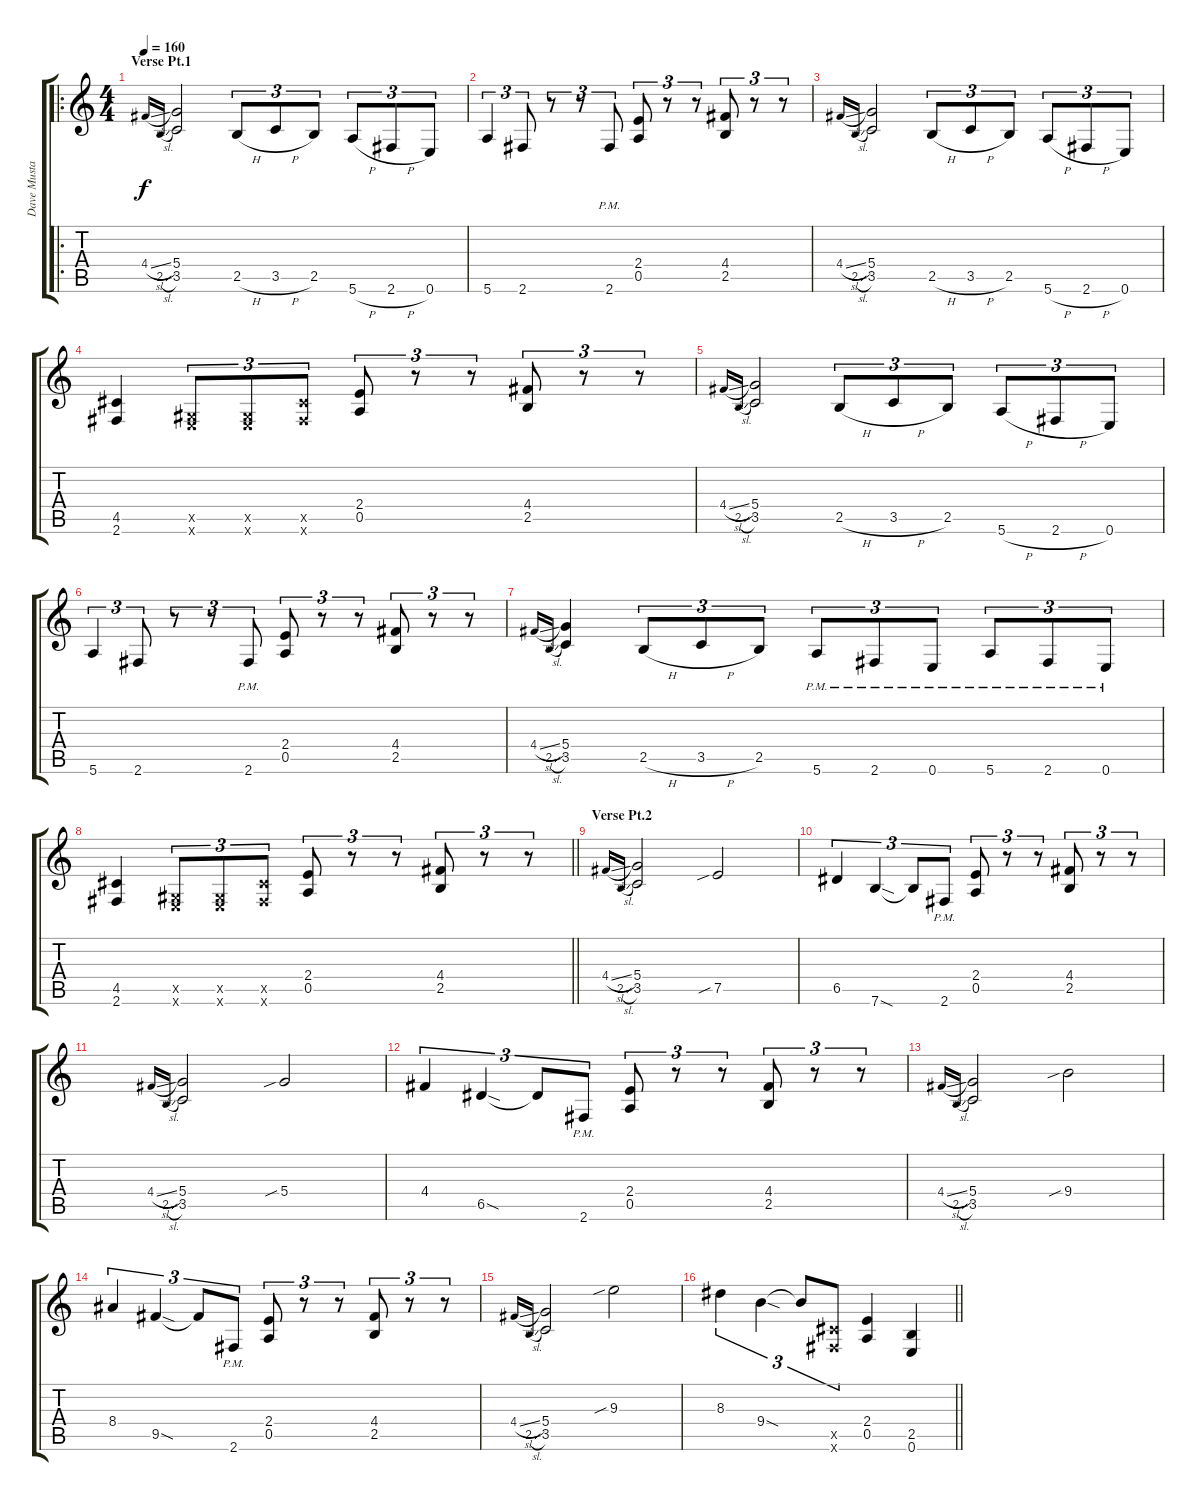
\track ("Dave Mustaine" "Dave Musta") {instrument distortionguitar}
\staff {score tabs}
\tuning (E4 B3 G3 D3 A2 E2) {hide}
\ro
\ts (4 4)
\section ("" "Verse Pt.1")
\tempo 160
\clef g2
\ks c
4.4{sl}.16{gr onbeat dy f} 2.5{sl}.16{gr onbeat} (5.4 3.5).2 2.5{h}.8{tu (3 2)} 3.5{h}.8{tu (3 2)} 2.5.8{tu (3 2)} 5.6{h}.8{tu (3 2)} 2.6{h}.8{tu (3 2)} 0.6.8{tu (3 2)} |
5.6.4{tu (3 2)} 2.6.8{tu (3 2)} r.8{tu (3 2)} r.8{tu (3 2)} 2.6{pm}.8{tu (3 2)} (2.4 0.5).8{tu (3 2)} r.8{tu (3 2)} r.8{tu (3 2)} (4.4 2.5).8{tu (3 2)} r.8{tu (3 2)} r.8{tu (3 2)} |
4.4{sl}.16{gr onbeat} 2.5{sl}.16{gr onbeat} (5.4 3.5).2 2.5{h}.8{tu (3 2)} 3.5{h}.8{tu (3 2)} 2.5.8{tu (3 2)} 5.6{h}.8{tu (3 2)} 2.6{h}.8{tu (3 2)} 0.6.8{tu (3 2)} |
(4.5 2.6).4 (-1.5{x} 0.6{x}).8{tu (3 2)} (-1.5{x} 0.6{x}).8{tu (3 2)} (4.5{x} 2.6{x}).8{tu (3 2)} (2.4 0.5).8{tu (3 2)} r.8{tu (3 2)} r.8{tu (3 2)} (4.4 2.5).8{tu (3 2)} r.8{tu (3 2)} r.8{tu (3 2)} |
4.4{sl}.16{gr onbeat} 2.5{sl}.16{gr onbeat} (5.4 3.5).2 2.5{h}.8{tu (3 2)} 3.5{h}.8{tu (3 2)} 2.5.8{tu (3 2)} 5.6{h}.8{tu (3 2)} 2.6{h}.8{tu (3 2)} 0.6.8{tu (3 2)} |
5.6.4{tu (3 2)} 2.6.8{tu (3 2)} r.8{tu (3 2)} r.8{tu (3 2)} 2.6{pm}.8{tu (3 2)} (2.4 0.5).8{tu (3 2)} r.8{tu (3 2)} r.8{tu (3 2)} (4.4 2.5).8{tu (3 2)} r.8{tu (3 2)} r.8{tu (3 2)} |
4.4{sl}.16{gr onbeat} 2.5{sl}.16{gr onbeat} (5.4 3.5).4 2.5{h}.8{tu (3 2)} 3.5{h}.8{tu (3 2)} 2.5.8{tu (3 2)} 5.6{pm}.8{tu (3 2)} 2.6{pm}.8{tu (3 2)} 0.6{pm}.8{tu (3 2)} 5.6{pm}.8{tu (3 2)} 2.6{pm}.8{tu (3 2)} 0.6{pm}.8{tu (3 2)} |
\barLineRight lightlight
(4.5 2.6).4 (-1.5{x} 0.6{x}).8{tu (3 2)} (-1.5{x} 0.6{x}).8{tu (3 2)} (4.5{x} 2.6{x}).8{tu (3 2)} (2.4 0.5).8{tu (3 2)} r.8{tu (3 2)} r.8{tu (3 2)} (4.4 2.5).8{tu (3 2)} r.8{tu (3 2)} r.8{tu (3 2)} |
\section ("" "Verse Pt.2")
4.4{sl}.16{gr onbeat} 2.5{sl}.16{gr onbeat} (5.4 3.5).2 7.5{sib}.2 |
6.5.4{tu (3 2)} 7.6{sod}.4{tu (3 2)} 7.6{t}.8{tu (3 2)} 2.6{pm}.8{tu (3 2)} (2.4 0.5).8{tu (3 2)} r.8{tu (3 2)} r.8{tu (3 2)} (4.4 2.5).8{tu (3 2)} r.8{tu (3 2)} r.8{tu (3 2)} |
4.4{sl}.16{gr onbeat} 2.5{sl}.16{gr onbeat} (5.4 3.5).2 5.4{sib}.2 |
4.4.4{tu (3 2)} 6.5{sod}.4{tu (3 2)} 6.5{t}.8{tu (3 2)} 2.6{pm}.8{tu (3 2)} (2.4 0.5).8{tu (3 2)} r.8{tu (3 2)} r.8{tu (3 2)} (4.4 2.5).8{tu (3 2)} r.8{tu (3 2)} r.8{tu (3 2)} |
4.4{sl}.16{gr onbeat} 2.5{sl}.16{gr onbeat} (5.4 3.5).2 9.4{sib}.2 |
8.4.4{tu (3 2)} 9.5{sod}.4{tu (3 2)} 9.5{t}.8{tu (3 2)} 2.6{pm}.8{tu (3 2)} (2.4 0.5).8{tu (3 2)} r.8{tu (3 2)} r.8{tu (3 2)} (4.4 2.5).8{tu (3 2)} r.8{tu (3 2)} r.8{tu (3 2)} |
4.4{sl}.16{gr onbeat} 2.5{sl}.16{gr onbeat} (5.4 3.5).2 9.3{sib}.2 |
\barLineRight lightlight
8.3.4{tu (3 2)} 9.4{sod}.4{tu (3 2)} 9.4{t}.8{tu (3 2)} (4.5{x} 2.6{x}).8{tu (3 2)} (2.4 0.5).4 (2.5 0.6).4
